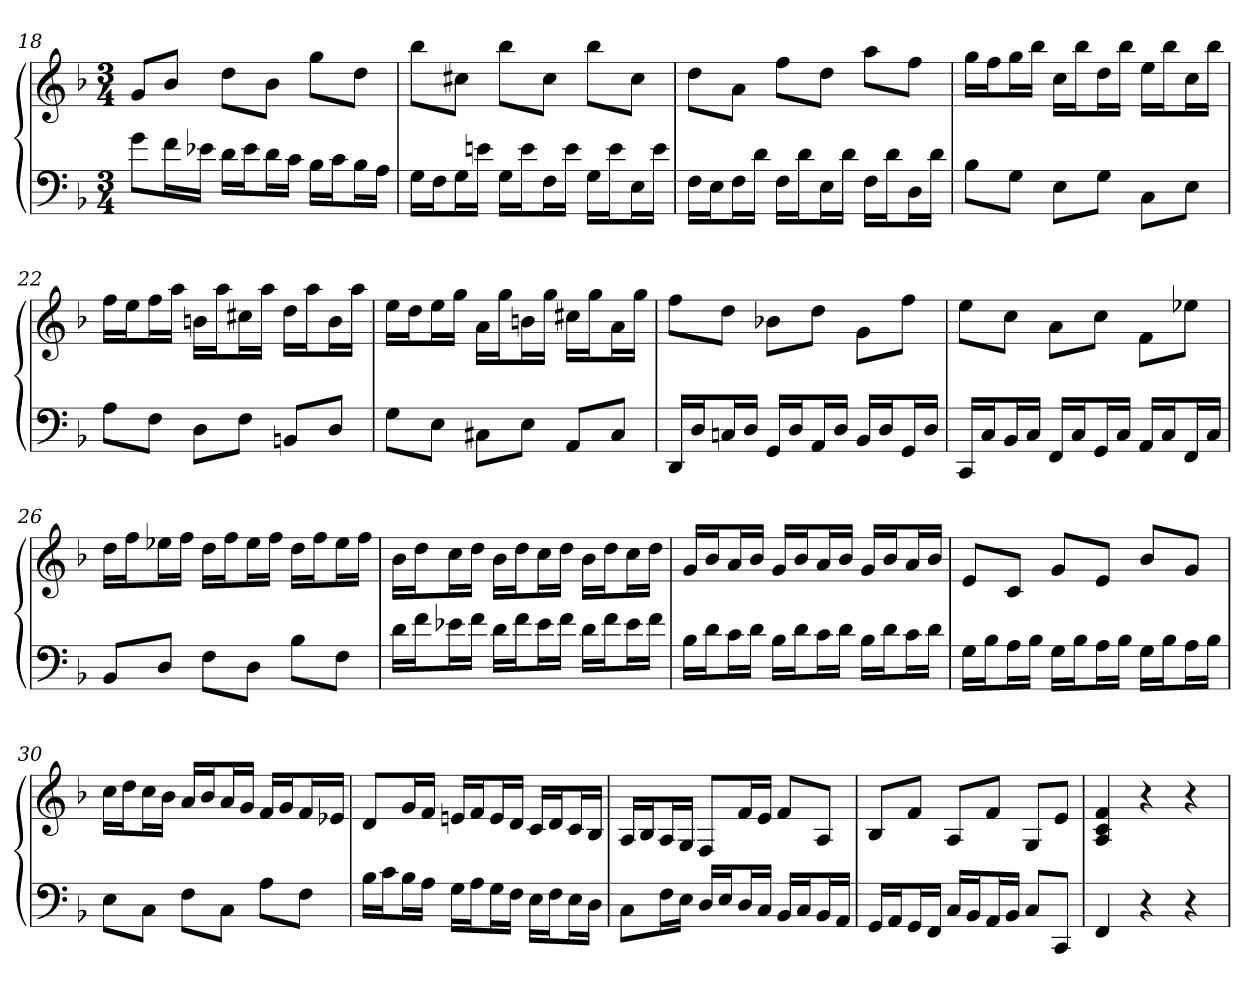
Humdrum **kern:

**kern	**kern
*part2	*part1
*staff2	*staff1
*clefF4	*clefG2
*k[b-]	*k[b-]
*F:	*F:
*M3/4	*M3/4
=18	=18
8g\L	8g/L
16f\L	8b-/J
16e-X\JJ	.
16d\LL	8dd\L
16e-\J	.
16d\L	8b-\J
16c\JJ	.
16B-\LL	8gg\L
16c\J	.
16B-\L	8dd\J
16A\JJ	.
=19	=19
16G\LL	8bb-\L
16F\J	.
16G\L	8cc#X\J
16en\JJ	.
16G\LL	8bb-\L
16e\J	.
16F\L	8cc#\J
16e\JJ	.
16G\LL	8bb-\L
16e\J	.
16E\L	8cc#\J
16e\JJ	.
=20	=20
16F\LL	8dd\L
16E\J	.
16F\L	8a\J
16d\JJ	.
16F\LL	8ff\L
16d\J	.
16E\L	8dd\J
16d\JJ	.
16F\LL	8aa\L
16d\J	.
16D\L	8ff\J
16d\JJ	.
=21	=21
8B-\L	16gg\LL
.	16ff\J
8G\J	16gg\L
.	16bb-\JJ
8E\L	16cc\LL
.	16bb-\J
8G\J	16dd\L
.	16bb-\JJ
8C\L	16ee\LL
.	16bb-\J
8E\J	16cc\L
.	16bb-\JJ
=22	=22
8A\L	16ff\LL
.	16ee\J
8F\J	16ff\L
.	16aa\JJ
8D\L	16bn\LL
.	16aa\J
8F\J	16cc#X\L
.	16aa\JJ
8BBn/L	16dd\LL
.	16aa\J
8D/J	16b\L
.	16aa\JJ
=23	=23
8G\L	16ee\LL
.	16dd\J
8E\J	16ee\L
.	16gg\JJ
8C#X\L	16a\LL
.	16gg\J
8E\J	16bn\L
.	16gg\JJ
8AA/L	16cc#X\LL
.	16gg\J
8C#/J	16a\L
.	16gg\JJ
=24	=24
16DD/LL	8ff\L
16D/J	.
16Cn/L	8dd\J
16D/JJ	.
16GG/LL	8b-X\L
16D/J	.
16AA/L	8dd\J
16D/JJ	.
16BB-/LL	8g\L
16D/J	.
16GG/L	8ff\J
16D/JJ	.
=25	=25
16CC/LL	8ee\L
16C/J	.
16BB-/L	8cc\J
16C/JJ	.
16FF/LL	8a\L
16C/J	.
16GG/L	8cc\J
16C/JJ	.
16AA/LL	8f\L
16C/J	.
16FF/L	8ee-X\J
16C/JJ	.
=26	=26
8BB-/L	16dd\LL
.	16ff\J
8D/J	16ee-X\L
.	16ff\JJ
8F\L	16dd\LL
.	16ff\J
8D\J	16ee-\L
.	16ff\JJ
8B-\L	16dd\LL
.	16ff\J
8F\J	16ee-\L
.	16ff\JJ
=27	=27
16d\LL	16b-\LL
16f\J	16dd\J
16e-X\L	16cc\L
16f\JJ	16dd\JJ
16d\LL	16b-\LL
16f\J	16dd\J
16e-\L	16cc\L
16f\JJ	16dd\JJ
16d\LL	16b-\LL
16f\J	16dd\J
16e-\L	16cc\L
16f\JJ	16dd\JJ
=28	=28
16B-\LL	16g/LL
16d\J	16b-/J
16c\L	16a/L
16d\JJ	16b-/JJ
16B-\LL	16g/LL
16d\J	16b-/J
16c\L	16a/L
16d\JJ	16b-/JJ
16B-\LL	16g/LL
16d\J	16b-/J
16c\L	16a/L
16d\JJ	16b-/JJ
=29	=29
16G\LL	8e/L
16B-\J	.
16A\L	8c/J
16B-\JJ	.
16G\LL	8g/L
16B-\J	.
16A\L	8e/J
16B-\JJ	.
16G\LL	8b-/L
16B-\J	.
16A\L	8g/J
16B-\JJ	.
=30	=30
8E\L	16cc\LL
.	16dd\J
8C\J	16cc\L
.	16b-\JJ
8F\L	16a/LL
.	16b-/J
8C\J	16a/L
.	16g/JJ
8A\L	16f/LL
.	16g/J
8F\J	16f/L
.	16e-X/JJ
=31	=31
16B-\LL	8d/L
16c\J	.
16B-\L	16g/L
16A\JJ	16f/JJ
16G\LL	16en/LL
16A\J	16f/J
16G\L	16e/L
16F\JJ	16d/JJ
16E\LL	16c/LL
16F\J	16d/J
16E\L	16c/L
16D\JJ	16B-/JJ
=32	=32
8C\L	16A/LL
.	16B-/J
16F\L	16A/L
16E\JJ	16G/JJ
16D/LL	8F/L
16E/J	.
16D/L	16f/L
16C/JJ	16e/JJ
16BB-/LL	8f/L
16C/J	.
16BB-/L	8A/J
16AA/JJ	.
=33	=33
16GG/LL	8B-/L
16AA/J	.
16GG/L	8f/J
16FF/JJ	.
16C/LL	8A/L
16BB-/J	.
16AA/L	8f/J
16BB-/JJ	.
8C/L	8G/L
8CC/J	8e/J
=34	=34
4FF	4A 4c 4f
4r	4r
4r	4r
=	=
*-	*-
